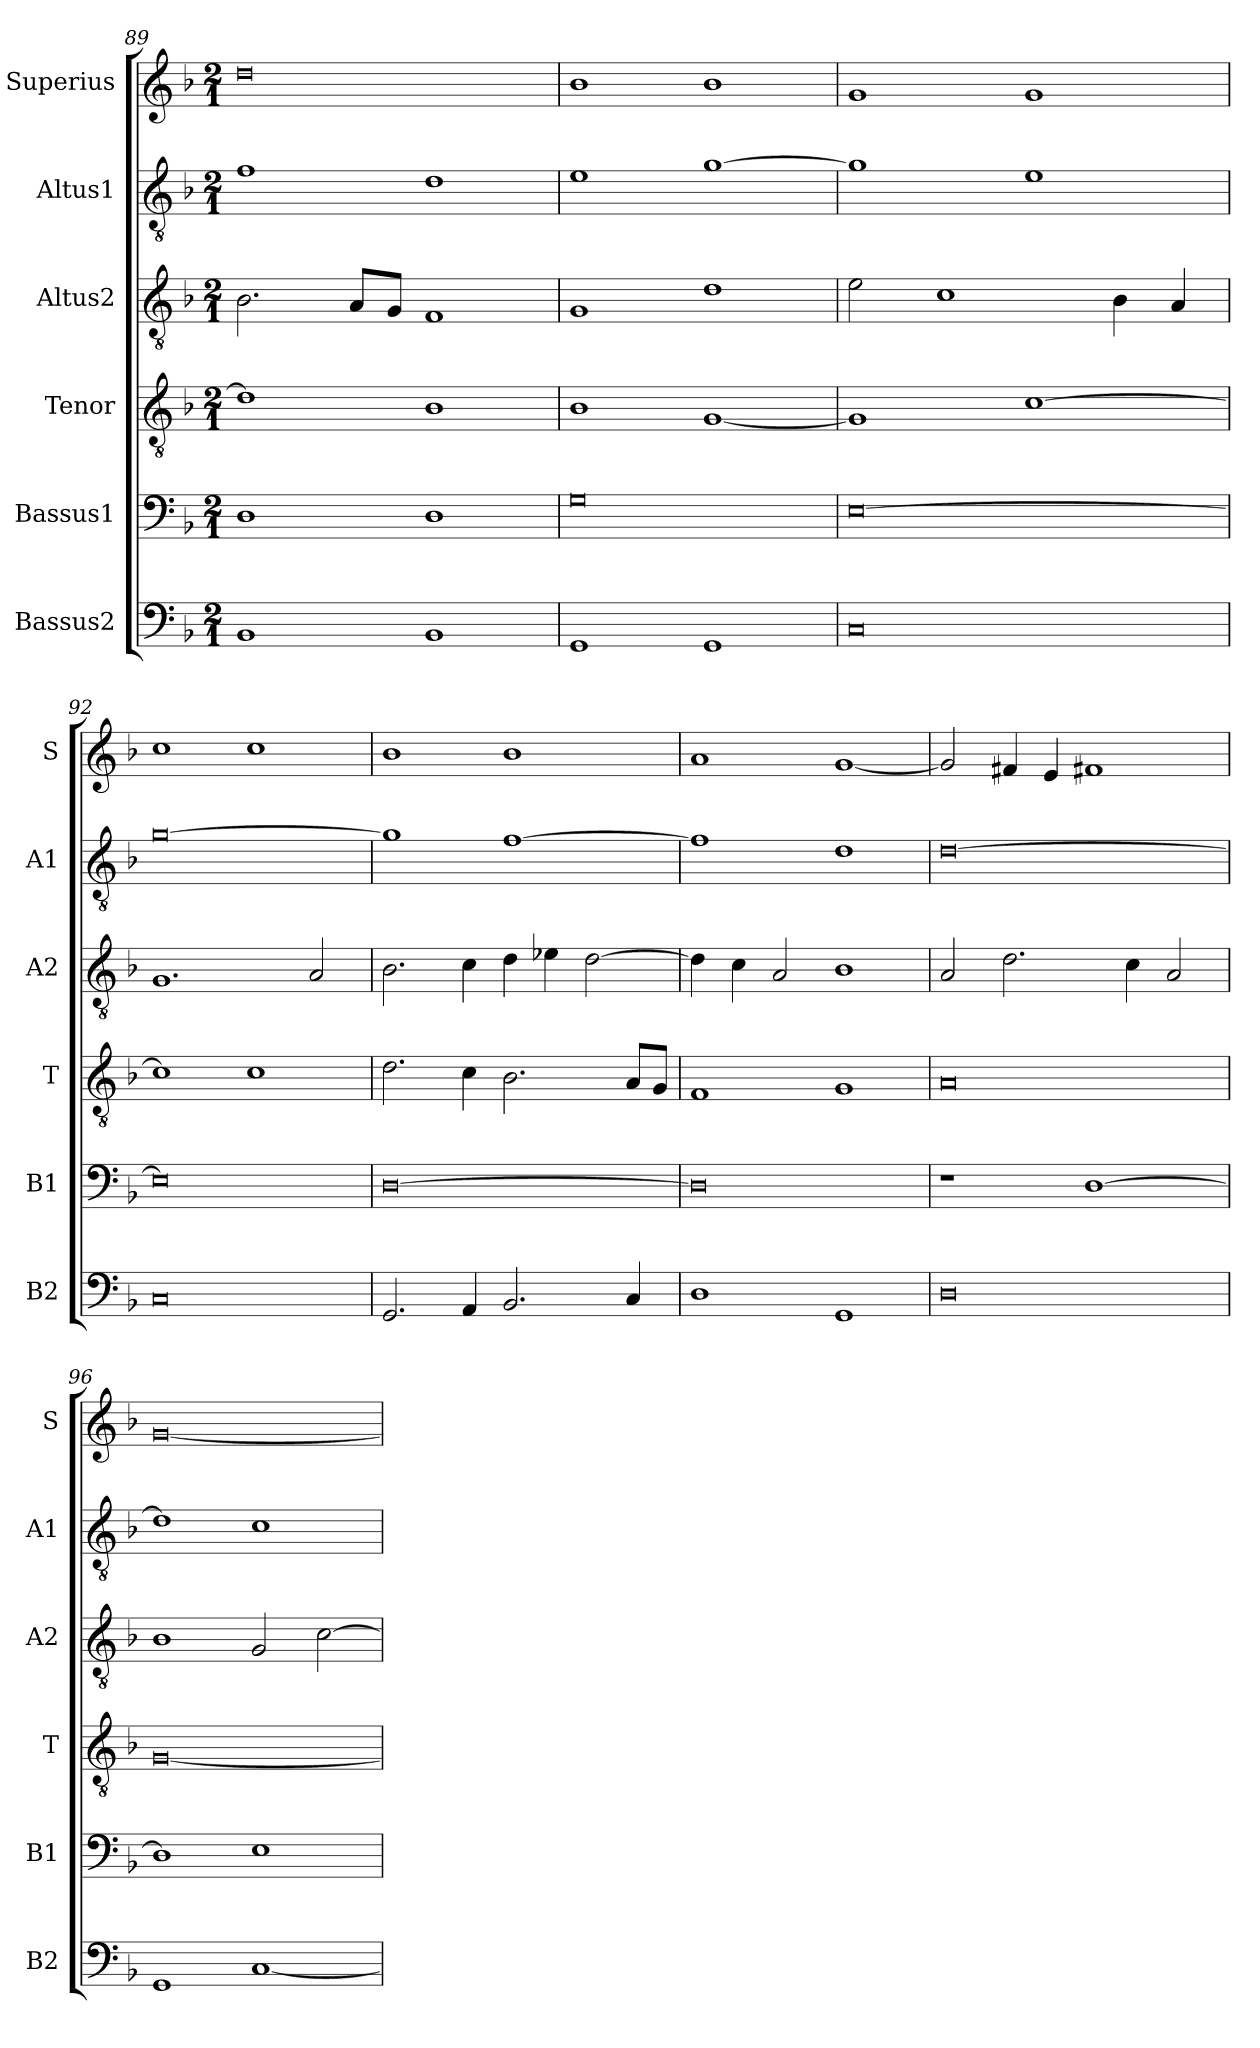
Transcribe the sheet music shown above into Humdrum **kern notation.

**kern	**kern	**kern	**kern	**kern	**kern
*part6	*part5	*part4	*part3	*part2	*part1
*staff6	*staff5	*staff4	*staff3	*staff2	*staff1
*I"Bassus2	*I"Bassus1	*I"Tenor	*I"Altus2	*I"Altus1	*I"Superius
*I'B2	*I'B1	*I'T	*I'A2	*I'A1	*I'S
*clefF4	*clefF4	*clefGv2	*clefGv2	*clefGv2	*clefG2
*k[b-]	*k[b-]	*k[b-]	*k[b-]	*k[b-]	*k[b-]
*M2/1	*M2/1	*M2/1	*M2/1	*M2/1	*M2/1
=89	=89	=89	=89	=89	=89
1BB-	1D	1d]	2.B-\	1f	0dd
.	.	.	8A/L	.	.
.	.	.	8G/J	.	.
1BB-	1D	1B-	1F	1d	.
=90	=90	=90	=90	=90	=90
1GG	0G	1B-	1G	1e	1b-
1GG	.	[1G	1d	[1g	1b-
=91	=91	=91	=91	=91	=91
0C	[0E	1G]	2e\	1g]	1g
.	.	.	1c	.	.
.	.	[1c	.	1e	1g
.	.	.	4B-\	.	.
.	.	.	4A/	.	.
=92	=92	=92	=92	=92	=92
0C	0E]	1c]	1.G	[0g	1cc
.	.	1c	.	.	1cc
.	.	.	2A/	.	.
=93	=93	=93	=93	=93	=93
2.GG/	[0D	2.d\	2.B-\	1g]	1b-
4AA/	.	4c\	4c\	.	.
2.BB-/	.	2.B-\	4d\	[1f	1b-
.	.	.	4e-X\	.	.
.	.	.	[2d\	.	.
4C/	.	8A/L	.	.	.
.	.	8G/J	.	.	.
=94	=94	=94	=94	=94	=94
1D	0D]	1F	4d\]	1f]	1a
.	.	.	4c\	.	.
.	.	.	2A/	.	.
1GG	.	1G	1B-	1d	[1g
=95	=95	=95	=95	=95	=95
0D	1r	0A	2A/	[0d	2g/]
.	.	.	2.d\	.	4f#X/
.	.	.	.	.	4e/
.	[1D	.	.	.	1f#X
.	.	.	4c\	.	.
.	.	.	2A/	.	.
=96	=96	=96	=96	=96	=96
1GG	1D]	[0G	1B-	1d]	[0g
[1C	1E	.	2G/	1c	.
.	.	.	[2c\	.	.
=	=	=	=	=	=
*-	*-	*-	*-	*-	*-
